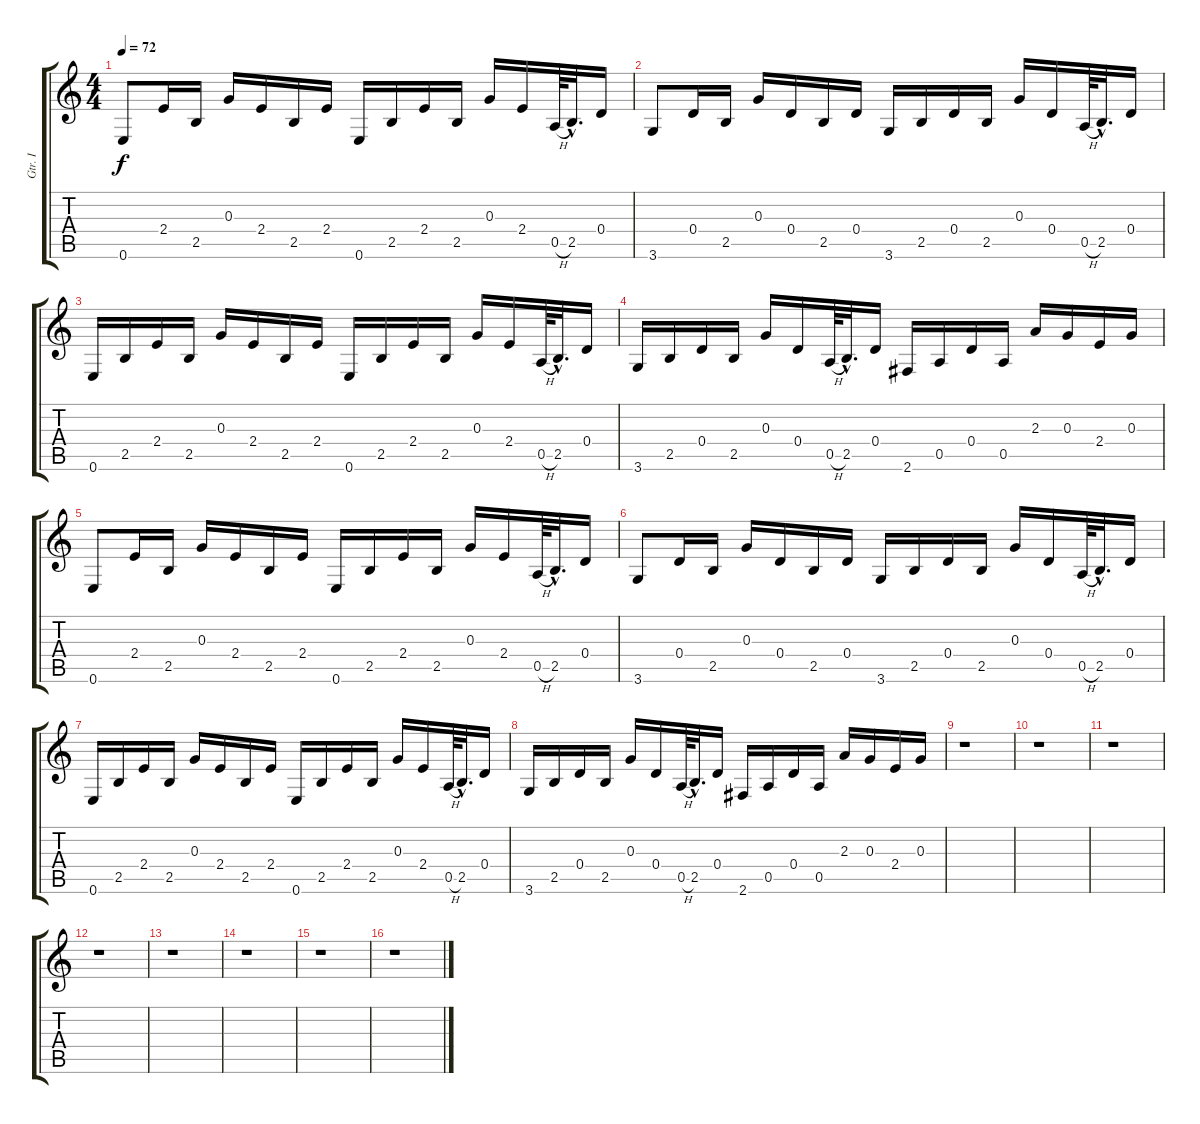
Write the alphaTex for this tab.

\track ("Gtr. I" "Gtr. I") {instrument electricguitarclean}
\staff {score tabs}
\tuning (E4 B3 G3 D3 A2 E2) {hide}
\ts (4 4)
\tempo 72
\clef g2
\ks c
0.6.8{dy f} 2.4.16 2.5.16 0.3.16 2.4.16 2.5.16 2.4.16 0.6.16 2.5.16 2.4.16 2.5.16 0.3.16 2.4.16 0.5{h}.64 2.5{hac}.32{d} 0.4.16 |
3.6.8 0.4.16 2.5.16 0.3.16 0.4.16 2.5.16 0.4.16 3.6.16 2.5.16 0.4.16 2.5.16 0.3.16 0.4.16 0.5{h}.64 2.5{hac}.32{d} 0.4.16 |
0.6.16 2.5.16 2.4.16 2.5.16 0.3.16 2.4.16 2.5.16 2.4.16 0.6.16 2.5.16 2.4.16 2.5.16 0.3.16 2.4.16 0.5{h}.64 2.5{hac}.32{d} 0.4.16 |
3.6.16 2.5.16 0.4.16 2.5.16 0.3.16 0.4.16 0.5{h}.64 2.5{hac}.32{d} 0.4.16 2.6.16 0.5.16 0.4.16 0.5.16 2.3.16 0.3.16 2.4.16 0.3.16 |
0.6.8 2.4.16 2.5.16 0.3.16 2.4.16 2.5.16 2.4.16 0.6.16 2.5.16 2.4.16 2.5.16 0.3.16 2.4.16 0.5{h}.64 2.5{hac}.32{d} 0.4.16 |
3.6.8 0.4.16 2.5.16 0.3.16 0.4.16 2.5.16 0.4.16 3.6.16 2.5.16 0.4.16 2.5.16 0.3.16 0.4.16 0.5{h}.64 2.5{hac}.32{d} 0.4.16 |
0.6.16 2.5.16 2.4.16 2.5.16 0.3.16 2.4.16 2.5.16 2.4.16 0.6.16 2.5.16 2.4.16 2.5.16 0.3.16 2.4.16 0.5{h}.64 2.5{hac}.32{d} 0.4.16 |
3.6.16 2.5.16 0.4.16 2.5.16 0.3.16 0.4.16 0.5{h}.64 2.5{hac}.32{d} 0.4.16 2.6.16 0.5.16 0.4.16 0.5.16 2.3.16 0.3.16 2.4.16 0.3.16 |
r.1 |
r.1 |
r.1 |
r.1 |
r.1 |
r.1 |
r.1 |
r.1
